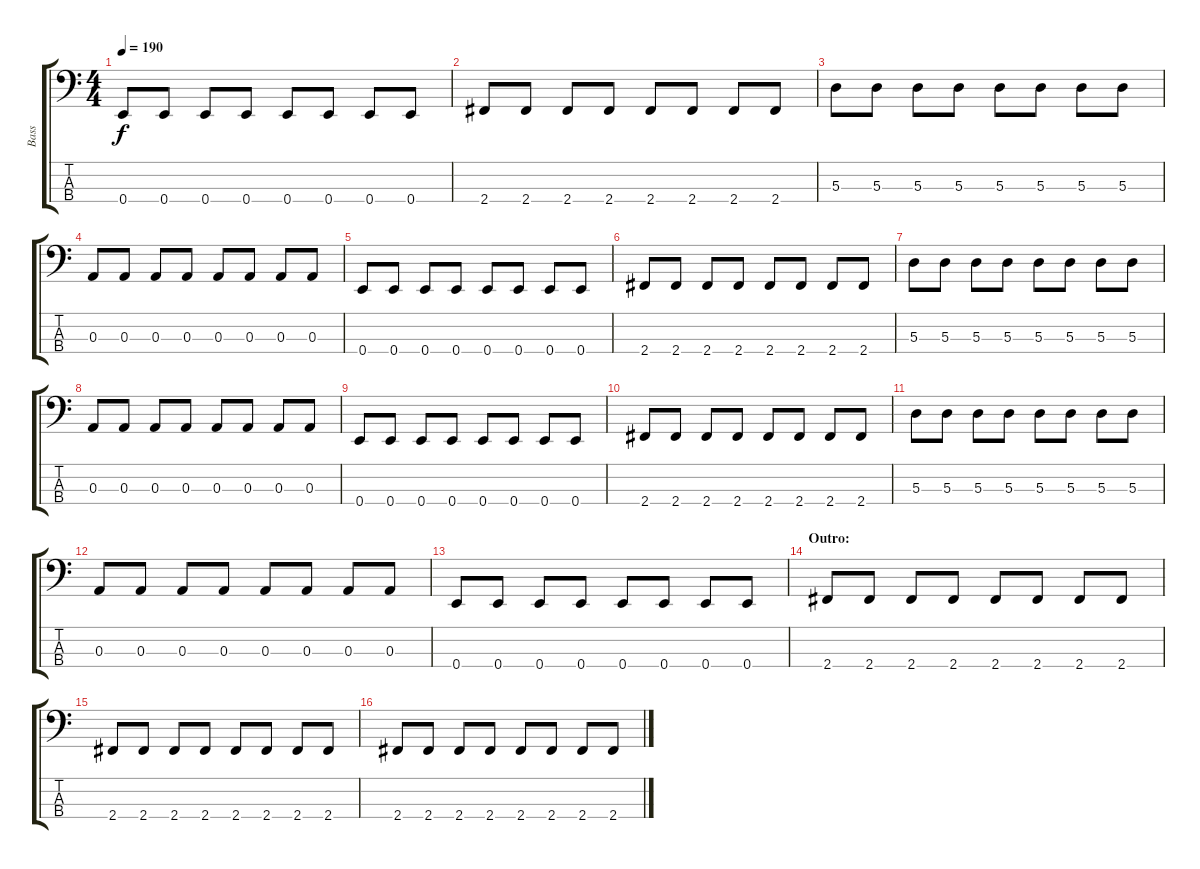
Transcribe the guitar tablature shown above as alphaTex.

\track ("Bass" "Bass") {instrument electricbasspick}
\staff {score tabs}
\tuning (G2 D2 A1 E1) {hide}
\ts (4 4)
\tempo 190
\clef f4
\ks c
0.4.8{dy f} 0.4.8 0.4.8 0.4.8 0.4.8 0.4.8 0.4.8 0.4.8 |
2.4.8 2.4.8 2.4.8 2.4.8 2.4.8 2.4.8 2.4.8 2.4.8 |
5.3.8 5.3.8 5.3.8 5.3.8 5.3.8 5.3.8 5.3.8 5.3.8 |
0.3.8 0.3.8 0.3.8 0.3.8 0.3.8 0.3.8 0.3.8 0.3.8 |
0.4.8 0.4.8 0.4.8 0.4.8 0.4.8 0.4.8 0.4.8 0.4.8 |
2.4.8 2.4.8 2.4.8 2.4.8 2.4.8 2.4.8 2.4.8 2.4.8 |
5.3.8 5.3.8 5.3.8 5.3.8 5.3.8 5.3.8 5.3.8 5.3.8 |
0.3.8 0.3.8 0.3.8 0.3.8 0.3.8 0.3.8 0.3.8 0.3.8 |
0.4.8 0.4.8 0.4.8 0.4.8 0.4.8 0.4.8 0.4.8 0.4.8 |
2.4.8 2.4.8 2.4.8 2.4.8 2.4.8 2.4.8 2.4.8 2.4.8 |
5.3.8 5.3.8 5.3.8 5.3.8 5.3.8 5.3.8 5.3.8 5.3.8 |
0.3.8 0.3.8 0.3.8 0.3.8 0.3.8 0.3.8 0.3.8 0.3.8 |
0.4.8 0.4.8 0.4.8 0.4.8 0.4.8 0.4.8 0.4.8 0.4.8 |
\section ("" "Outro:")
2.4.8 2.4.8 2.4.8 2.4.8 2.4.8 2.4.8 2.4.8 2.4.8 |
2.4.8 2.4.8 2.4.8 2.4.8 2.4.8 2.4.8 2.4.8 2.4.8 |
2.4.8 2.4.8 2.4.8 2.4.8 2.4.8 2.4.8 2.4.8 2.4.8
